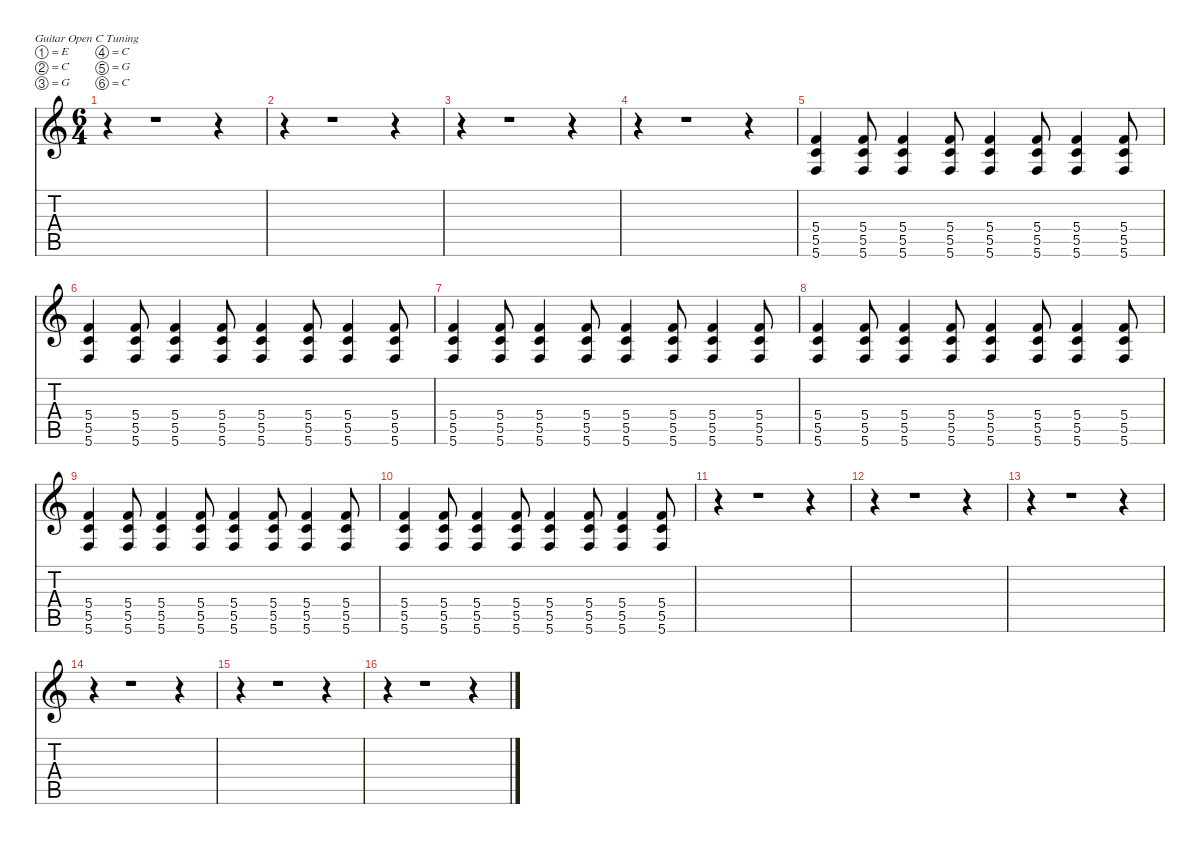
\defaultSystemsLayout 4
\hideDynamics
\bracketExtendMode nobrackets
\singleTrackTrackNamePolicy hidden
\multiTrackTrackNamePolicy hidden
\firstSystemTrackNameMode fullname
\firstSystemTrackNameOrientation horizontal
\otherSystemsTrackNameOrientation horizontal
\track ("Guitar 3" "dist.guit.") {instrument distortionguitar}
\staff {score tabs}
\tuning (E4 C4 G3 C3 G2 C2)
\ts (6 4)
\tempo (98 hide)
\clef g2
\ks c
r.4{dy f} r.1 r.4 |
r.4 r.1 r.4 |
\tempo (97 hide)
r.4 r.1 r.4 |
r.4 r.1 r.4 |
\tempo (98 hide)
(5.4 5.5 5.6).4 (5.4 5.5 5.6).8 (5.4 5.5 5.6).4 (5.4 5.5 5.6).8 (5.4 5.5 5.6).4 (5.4 5.5 5.6).8 (5.4 5.5 5.6).4 (5.4 5.5 5.6).8 |
(5.4 5.5 5.6).4 (5.4 5.5 5.6).8 (5.4 5.5 5.6).4 (5.4 5.5 5.6).8 (5.4 5.5 5.6).4 (5.4 5.5 5.6).8 (5.4 5.5 5.6).4 (5.4 5.5 5.6).8 |
(5.4 5.5 5.6).4 (5.4 5.5 5.6).8 (5.4 5.5 5.6).4 (5.4 5.5 5.6).8 (5.4 5.5 5.6).4 (5.4 5.5 5.6).8 (5.4 5.5 5.6).4 (5.4 5.5 5.6).8 |
(5.4 5.5 5.6).4 (5.4 5.5 5.6).8 (5.4 5.5 5.6).4 (5.4 5.5 5.6).8 (5.4 5.5 5.6).4 (5.4 5.5 5.6).8 (5.4 5.5 5.6).4 (5.4 5.5 5.6).8 |
\tempo (97 hide)
(5.4 5.5 5.6).4 (5.4 5.5 5.6).8 (5.4 5.5 5.6).4 (5.4 5.5 5.6).8 (5.4 5.5 5.6).4 (5.4 5.5 5.6).8 (5.4 5.5 5.6).4 (5.4 5.5 5.6).8 |
(5.4 5.5 5.6).4 (5.4 5.5 5.6).8 (5.4 5.5 5.6).4 (5.4 5.5 5.6).8 (5.4 5.5 5.6).4 (5.4 5.5 5.6).8 (5.4 5.5 5.6).4 (5.4 5.5 5.6).8 |
r.4 r.1 r.4 |
r.4 r.1 r.4 |
\tempo (98 hide)
r.4 r.1 r.4 |
r.4 r.1 r.4 |
r.4 r.1 r.4 |
r.4 r.1 r.4
